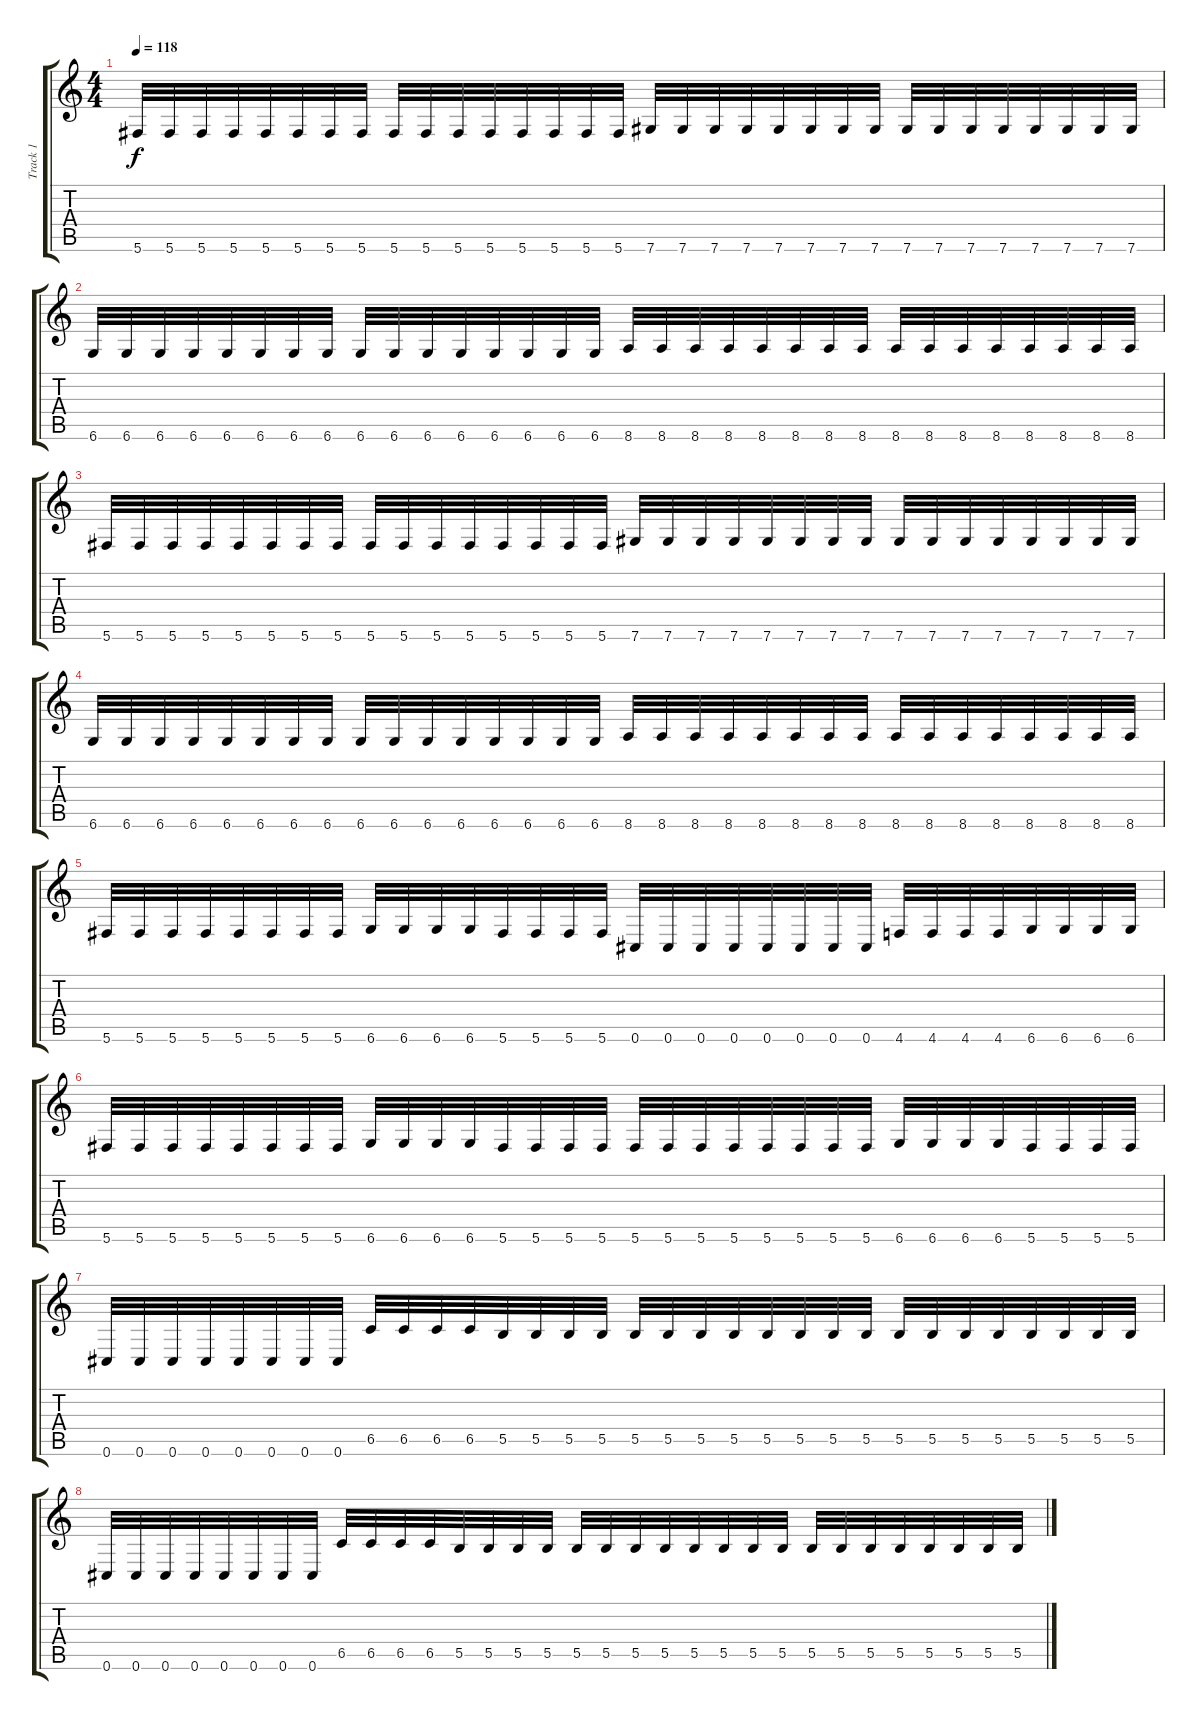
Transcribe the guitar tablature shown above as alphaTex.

\track ("Track 1" "Track 1") {instrument distortionguitar}
\staff {score tabs}
\tuning (Db4 Ab3 E3 B2 Gb2 Db2) {hide}
\ts (4 4)
\tempo 118
\clef g2
\ks c
5.6.32{dy f} 5.6.32 5.6.32 5.6.32 5.6.32 5.6.32 5.6.32 5.6.32 5.6.32 5.6.32 5.6.32 5.6.32 5.6.32 5.6.32 5.6.32 5.6.32 7.6.32 7.6.32 7.6.32 7.6.32 7.6.32 7.6.32 7.6.32 7.6.32 7.6.32 7.6.32 7.6.32 7.6.32 7.6.32 7.6.32 7.6.32 7.6.32 |
6.6.32 6.6.32 6.6.32 6.6.32 6.6.32 6.6.32 6.6.32 6.6.32 6.6.32 6.6.32 6.6.32 6.6.32 6.6.32 6.6.32 6.6.32 6.6.32 8.6.32 8.6.32 8.6.32 8.6.32 8.6.32 8.6.32 8.6.32 8.6.32 8.6.32 8.6.32 8.6.32 8.6.32 8.6.32 8.6.32 8.6.32 8.6.32 |
5.6.32 5.6.32 5.6.32 5.6.32 5.6.32 5.6.32 5.6.32 5.6.32 5.6.32 5.6.32 5.6.32 5.6.32 5.6.32 5.6.32 5.6.32 5.6.32 7.6.32 7.6.32 7.6.32 7.6.32 7.6.32 7.6.32 7.6.32 7.6.32 7.6.32 7.6.32 7.6.32 7.6.32 7.6.32 7.6.32 7.6.32 7.6.32 |
6.6.32 6.6.32 6.6.32 6.6.32 6.6.32 6.6.32 6.6.32 6.6.32 6.6.32 6.6.32 6.6.32 6.6.32 6.6.32 6.6.32 6.6.32 6.6.32 8.6.32 8.6.32 8.6.32 8.6.32 8.6.32 8.6.32 8.6.32 8.6.32 8.6.32 8.6.32 8.6.32 8.6.32 8.6.32 8.6.32 8.6.32 8.6.32 |
5.6.32 5.6.32 5.6.32 5.6.32 5.6.32 5.6.32 5.6.32 5.6.32 6.6.32 6.6.32 6.6.32 6.6.32 5.6.32 5.6.32 5.6.32 5.6.32 0.6.32 0.6.32 0.6.32 0.6.32 0.6.32 0.6.32 0.6.32 0.6.32 4.6.32 4.6.32 4.6.32 4.6.32 6.6.32 6.6.32 6.6.32 6.6.32 |
5.6.32 5.6.32 5.6.32 5.6.32 5.6.32 5.6.32 5.6.32 5.6.32 6.6.32 6.6.32 6.6.32 6.6.32 5.6.32 5.6.32 5.6.32 5.6.32 5.6.32 5.6.32 5.6.32 5.6.32 5.6.32 5.6.32 5.6.32 5.6.32 6.6.32 6.6.32 6.6.32 6.6.32 5.6.32 5.6.32 5.6.32 5.6.32 |
0.6.32 0.6.32 0.6.32 0.6.32 0.6.32 0.6.32 0.6.32 0.6.32 6.5.32 6.5.32 6.5.32 6.5.32 5.5.32 5.5.32 5.5.32 5.5.32 5.5.32 5.5.32 5.5.32 5.5.32 5.5.32 5.5.32 5.5.32 5.5.32 5.5.32 5.5.32 5.5.32 5.5.32 5.5.32 5.5.32 5.5.32 5.5.32 |
0.6.32 0.6.32 0.6.32 0.6.32 0.6.32 0.6.32 0.6.32 0.6.32 6.5.32 6.5.32 6.5.32 6.5.32 5.5.32 5.5.32 5.5.32 5.5.32 5.5.32 5.5.32 5.5.32 5.5.32 5.5.32 5.5.32 5.5.32 5.5.32 5.5.32 5.5.32 5.5.32 5.5.32 5.5.32 5.5.32 5.5.32 5.5.32
